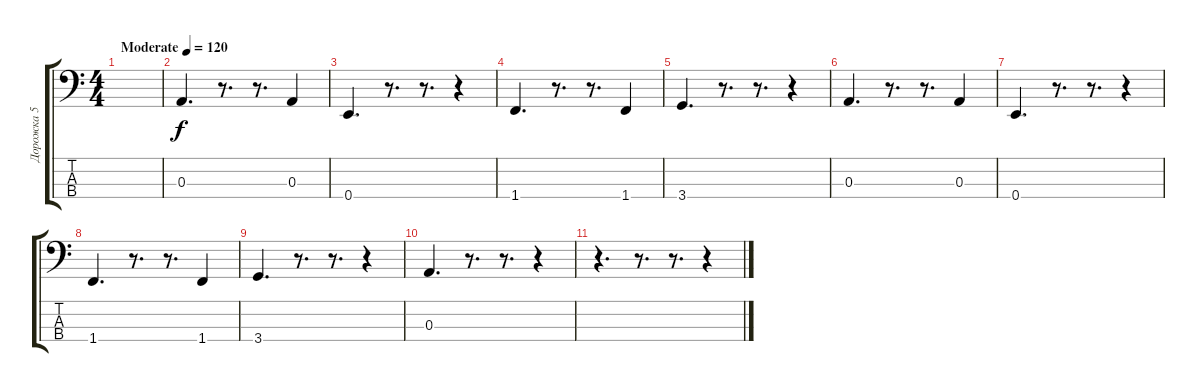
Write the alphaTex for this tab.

\track ("Дорожка 5" "Дорожка 5") {instrument electricbassfinger}
\staff {score tabs}
\tuning (G2 D2 A1 E1) {hide}
\ts (4 4)
\tempo (120 "Moderate")
\clef f4
\ks c
|
0.3.4{d} r.8{d} r.8{d} 0.3.4 |
0.4.4{d} r.8{d} r.8{d} r.4 |
1.4.4{d} r.8{d} r.8{d} 1.4.4 |
3.4.4{d} r.8{d} r.8{d} r.4 |
0.3.4{d} r.8{d} r.8{d} 0.3.4 |
0.4.4{d} r.8{d} r.8{d} r.4 |
1.4.4{d} r.8{d} r.8{d} 1.4.4 |
3.4.4{d} r.8{d} r.8{d} r.4 |
0.3.4{d} r.8{d} r.8{d} r.4 |
r.4{d} r.8{d} r.8{d} r.4
